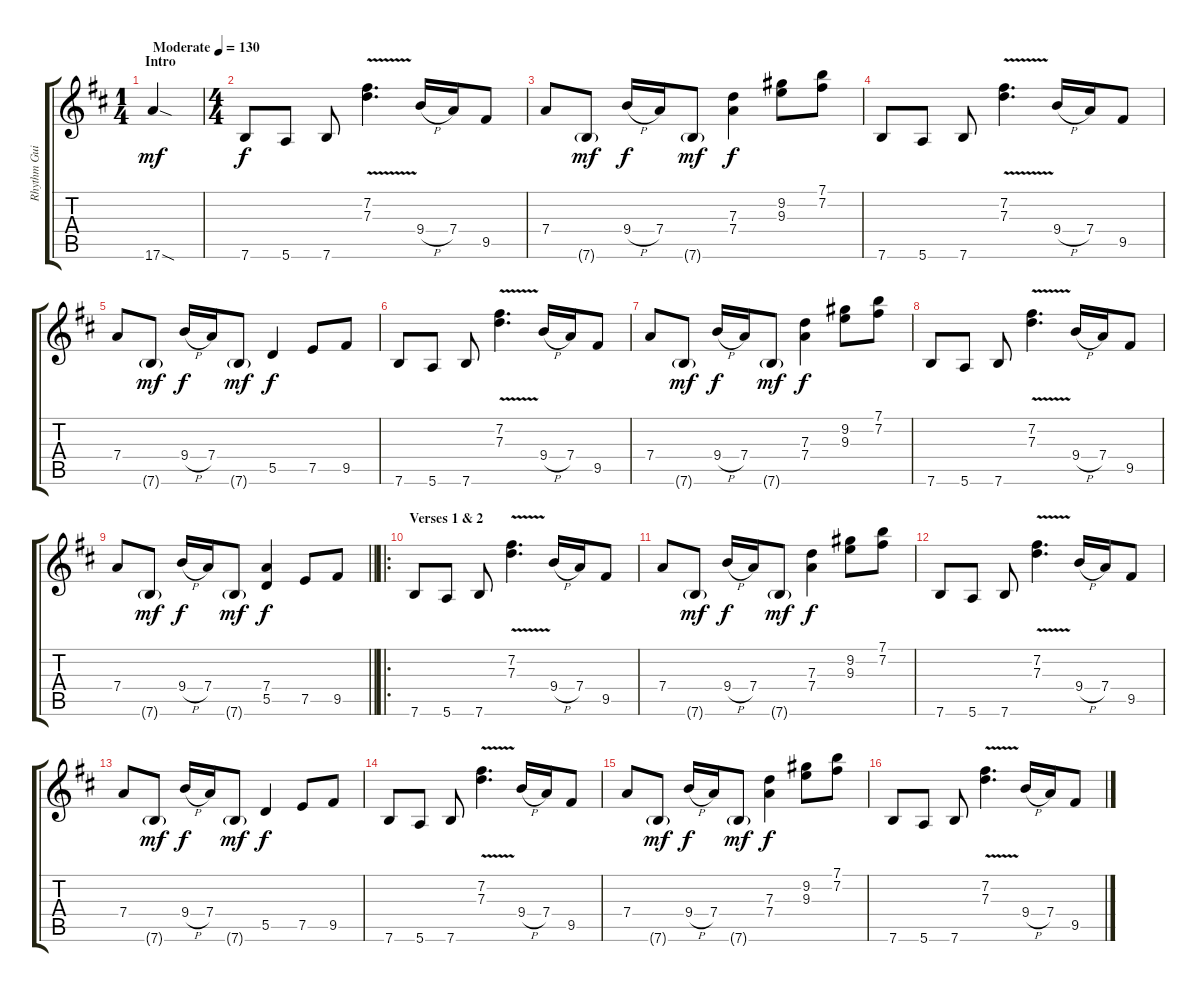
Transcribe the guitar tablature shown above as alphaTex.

\track ("Rhythm Guitar (Steve Morse)" "Rhythm Gui") {instrument overdrivenguitar}
\staff {score tabs}
\tuning (E4 B3 G3 D3 A2 E2) {hide}
\ts (1 4)
\section ("" "Intro")
\tempo (130 "Moderate")
\clef g2
\ks bminor
17.6{sod}.4{dy mf instrument overdrivenguitar} |
\ts (4 4)
7.6.8{dy f} 5.6.8 7.6.8 (7.2{v} 7.3{v}).4{d} 9.4{h}.16 7.4.16 9.5.8 |
7.4.8 7.6{g}.8{dy mf} 9.4{h}.16{dy f} 7.4.16 7.6{g}.8{dy mf} (7.3 7.4).4{dy f} (9.2 9.3).8 (7.1 7.2).8 |
7.6.8 5.6.8 7.6.8 (7.2{v} 7.3{v}).4{d} 9.4{h}.16 7.4.16 9.5.8 |
7.4.8 7.6{g}.8{dy mf} 9.4{h}.16{dy f} 7.4.16 7.6{g}.8{dy mf} 5.5.4{dy f} 7.5.8 9.5.8 |
7.6.8 5.6.8 7.6.8 (7.2{v} 7.3{v}).4{d} 9.4{h}.16 7.4.16 9.5.8 |
7.4.8 7.6{g}.8{dy mf} 9.4{h}.16{dy f} 7.4.16 7.6{g}.8{dy mf} (7.3 7.4).4{dy f} (9.2 9.3).8 (7.1 7.2).8 |
7.6.8 5.6.8 7.6.8 (7.2{v} 7.3{v}).4{d} 9.4{h}.16 7.4.16 9.5.8 |
\barLineRight lightlight
7.4.8 7.6{g}.8{dy mf} 9.4{h}.16{dy f} 7.4.16 7.6{g}.8{dy mf} (7.4 5.5).4{dy f} 7.5.8 9.5.8 |
\ro
\section ("" "Verses 1 & 2")
7.6.8 5.6.8 7.6.8 (7.2{v} 7.3{v}).4{d} 9.4{h}.16 7.4.16 9.5.8 |
7.4.8 7.6{g}.8{dy mf} 9.4{h}.16{dy f} 7.4.16 7.6{g}.8{dy mf} (7.3 7.4).4{dy f} (9.2 9.3).8 (7.1 7.2).8 |
7.6.8 5.6.8 7.6.8 (7.2{v} 7.3{v}).4{d} 9.4{h}.16 7.4.16 9.5.8 |
7.4.8 7.6{g}.8{dy mf} 9.4{h}.16{dy f} 7.4.16 7.6{g}.8{dy mf} 5.5.4{dy f} 7.5.8 9.5.8 |
7.6.8 5.6.8 7.6.8 (7.2{v} 7.3{v}).4{d} 9.4{h}.16 7.4.16 9.5.8 |
7.4.8 7.6{g}.8{dy mf} 9.4{h}.16{dy f} 7.4.16 7.6{g}.8{dy mf} (7.3 7.4).4{dy f} (9.2 9.3).8 (7.1 7.2).8 |
7.6.8 5.6.8 7.6.8 (7.2{v} 7.3{v}).4{d} 9.4{h}.16 7.4.16 9.5.8
